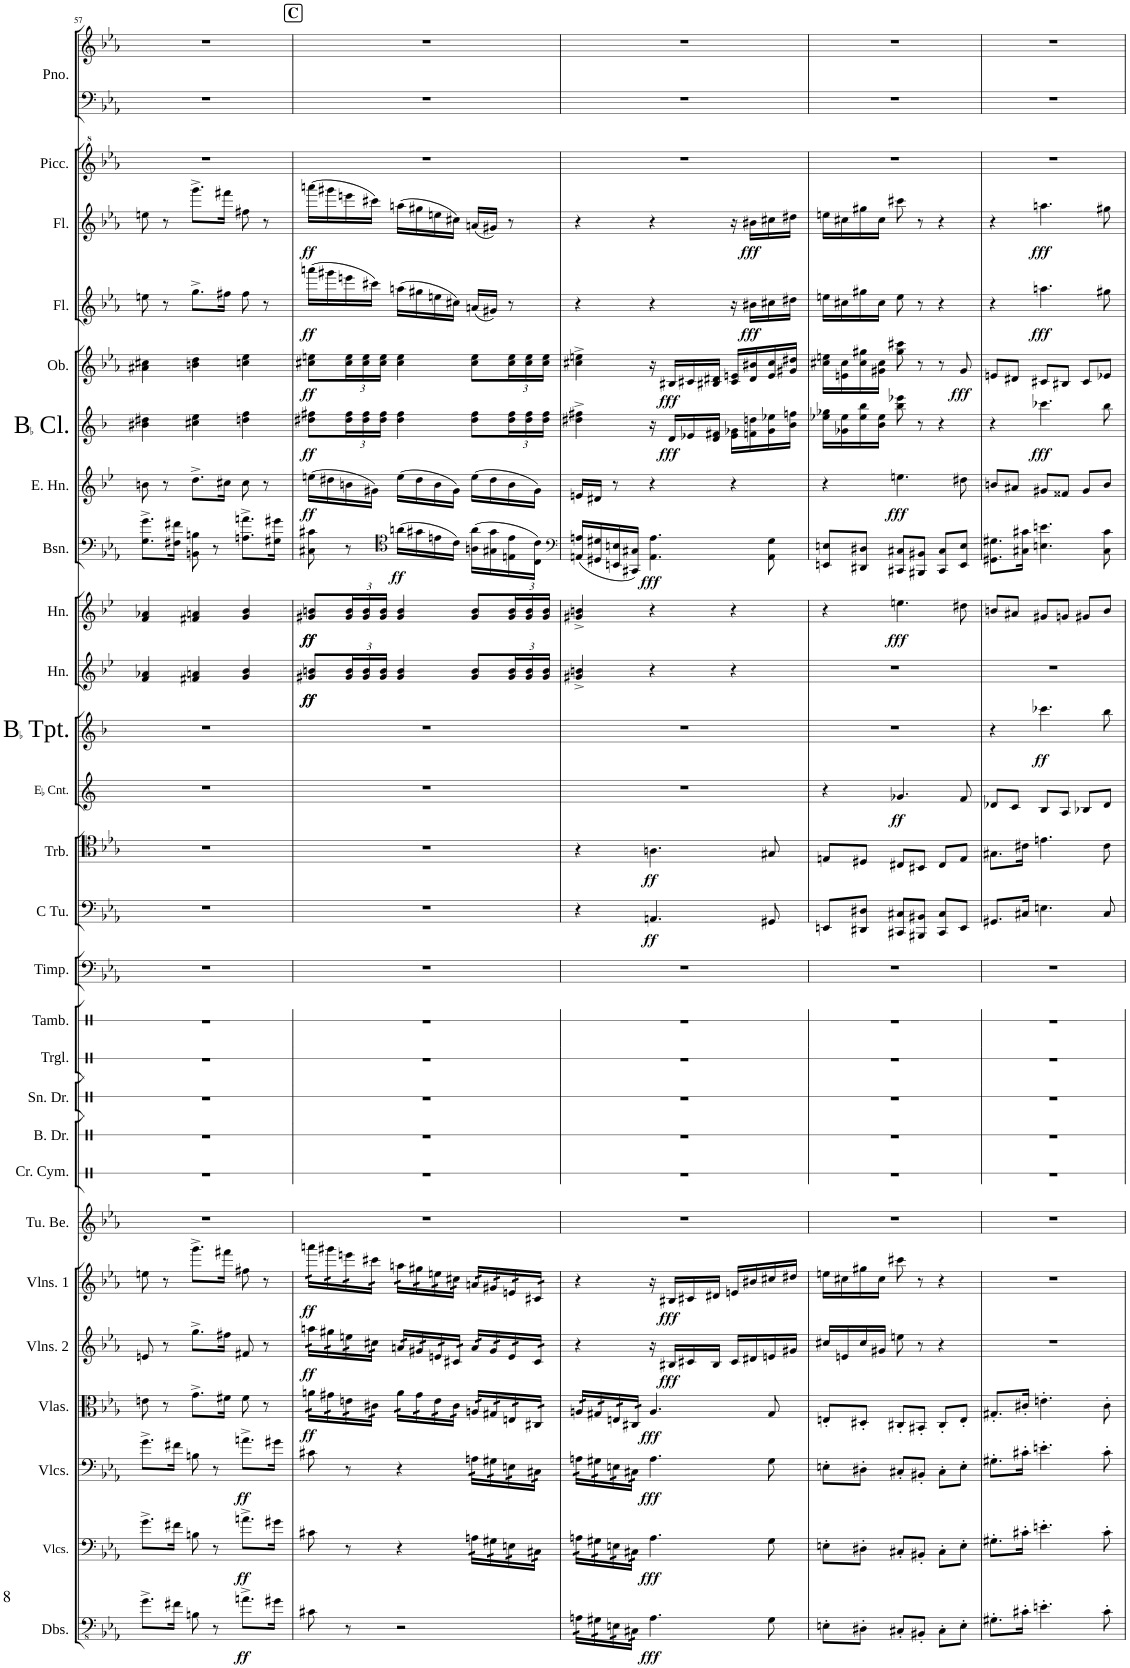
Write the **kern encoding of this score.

**kern	**dynam	**kern	**dynam	**kern	**dynam	**kern	**dynam	**kern	**dynam	**kern	**dynam	**kern	**kern	**kern	**kern	**kern	**kern	**kern	**kern	**dynam	**kern	**dynam	**kern	**dynam	**kern	**dynam	**kern	**dynam	**kern	**dynam	**kern	**dynam	**kern	**dynam	**kern	**dynam	**kern	**dynam	**kern	**dynam	**kern	**dynam	**kern	**kern	**kern
*part27	*part27	*part26	*part26	*part25	*part25	*part24	*part24	*part23	*part23	*part22	*part22	*part21	*part20	*part19	*part18	*part17	*part16	*part15	*part14	*part14	*part13	*part13	*part12	*part12	*part11	*part11	*part10	*part10	*part9	*part9	*part8	*part8	*part7	*part7	*part6	*part6	*part5	*part5	*part4	*part4	*part3	*part3	*part2	*part1	*part1
*staff28	*staff28	*staff27	*staff27	*staff26	*staff26	*staff25	*staff25	*staff24	*staff24	*staff23	*staff23	*staff22	*staff21	*staff20	*staff19	*staff18	*staff17	*staff16	*staff15	*staff15	*staff14	*staff14	*staff13	*staff13	*staff12	*staff12	*staff11	*staff11	*staff10	*staff10	*staff9	*staff9	*staff8	*staff8	*staff7	*staff7	*staff6	*staff6	*staff5	*staff5	*staff4	*staff4	*staff3	*staff2	*staff1
*I"Double Basses	*	*I"Violoncellos	*	*I"Violoncellos	*	*I"Violas	*	*I"Violins 2	*	*I"Violins 1	*	*I"Tubular Bells	*I"Crash Cymbal	*I"Bass Drum	*I"Snare Drum	*I"Triangle	*I"Tambourine	*I"Timpani	*I"C Tuba	*	*I"Trombone	*	*I"EaccidentalFlat Cornet	*	*I"BaccidentalFlat Trumpet	*	*I"Horn	*	*I"Horn	*	*I"Bassoon	*	*I"English Horn	*	*I"BaccidentalFlat Clarinet	*	*I"Oboe	*	*I"Flute	*	*I"Flute	*	*I"Piccolo	*I"Piano	*
*I'Dbs.	*	*I'Vlcs.	*	*I'Vlcs.	*	*I'Vlas.	*	*I'Vlns. 2	*	*I'Vlns. 1	*	*I'Tu. Be.	*I'Cr. Cym.	*I'B. Dr.	*I'Sn. Dr.	*I'Trgl.	*I'Tamb.	*I'Timp.	*I'C Tu.	*	*I'Trb.	*	*I'EaccidentalFlat Cnt.	*	*I'BaccidentalFlat Tpt.	*	*I'Hn.	*	*I'Hn.	*	*I'Bsn.	*	*I'E. Hn.	*	*I'BaccidentalFlat Cl.	*	*I'Ob.	*	*I'Fl.	*	*I'Fl.	*	*I'Picc.	*I'Pno.	*
!!LO:PB:g=z
*clefFv4	*	*clefF4	*	*clefF4	*	*clefC3	*	*clefG2	*	*clefG2	*	*clefG2	*clefX	*clefX	*clefX	*clefX	*clefX	*clefF4	*clefF4	*	*clefC4	*	*clefG2	*	*clefG2	*	*clefG2	*	*clefG2	*	*clefF4	*	*clefG2	*	*clefG2	*	*clefG2	*	*clefG2	*	*clefG2	*	*clefG^2	*clefF4	*clefG2
*	*	*	*	*	*	*	*	*	*	*	*	*	*	*	*	*	*	*	*	*	*	*	*Trd-2c-3	*	*Trd1c2	*	*Trd4c7	*	*Trd4c7	*	*	*	*Trd4c7	*	*Trd1c2	*	*	*	*	*	*	*	*Trd-7c-12	*	*
*k[b-e-a-]	*	*k[b-e-a-]	*	*k[b-e-a-]	*	*k[b-e-a-]	*	*k[b-e-a-]	*	*k[b-e-a-]	*	*k[b-e-a-]	*k[]	*k[]	*k[]	*k[]	*k[]	*k[b-e-a-]	*k[b-e-a-]	*	*k[b-e-a-]	*	*k[]	*	*k[b-]	*	*k[b-e-]	*	*k[b-e-]	*	*k[b-e-a-]	*	*k[b-e-]	*	*k[b-]	*	*k[b-e-a-]	*	*k[b-e-a-]	*	*k[b-e-a-]	*	*k[b-e-a-]	*k[b-e-a-]	*k[b-e-a-]
*M3/4	*	*M3/4	*	*M3/4	*	*M3/4	*	*M3/4	*	*M3/4	*	*M3/4	*M3/4	*M3/4	*M3/4	*M3/4	*M3/4	*M3/4	*M3/4	*	*M3/4	*	*M3/4	*	*M3/4	*	*M3/4	*	*M3/4	*	*M3/4	*	*M3/4	*	*M3/4	*	*M3/4	*	*M3/4	*	*M3/4	*	*M3/4	*M3/4	*M3/4
=57	=57	=57	=57	=57	=57	=57	=57	=57	=57	=57	=57	=57	=57	=57	=57	=57	=57	=57	=57	=57	=57	=57	=57	=57	=57	=57	=57	=57	=57	=57	=57	=57	=57	=57	=57	=57	=57	=57	=57	=57	=57	=57	=57	=57	=57
8.G^\L	.	8.g^\L	.	8.g^\L	.	8en\	.	8en/	.	8een\	.	2.r	2.r	2.r	2.r	2.r	2.r	2.r	2.r	.	2.r	.	2.r	.	2.r	.	4f/ 4a-X/	.	4f/ 4a-X/	.	8.G\^ 8.g\^L	.	8bn\	.	4b#X\ 4dd#X\	.	4a#X\ 4cc#X\	.	8een\	.	8een\	.	2.r	2.r	2.r
.	.	.	.	.	.	8r	.	8r	.	8r	.	.	.	.	.	.	.	.	.	.	.	.	.	.	.	.	.	.	.	.	.	.	8r	.	.	.	.	.	8r	.	8r	.	.	.	.
16F#X\Jk	.	16f#X\Jk	.	16f#X\Jk	.	.	.	.	.	.	.	.	.	.	.	.	.	.	.	.	.	.	.	.	.	.	.	.	.	.	16F#X\ 16f#X\Jk	.	.	.	.	.	.	.	.	.	.	.	.	.	.
8BBn\	.	8Bn\	.	8Bn\	.	8.g^\L	.	8.gg^\L	.	8.ggg^\L	.	.	.	.	.	.	.	.	.	.	.	.	.	.	.	.	4f#X/ 4an/	.	4f#X/ 4an/	.	8BBn\ 8Bn\	.	8.dd^\L	.	4cc#X\ 4ee\	.	4bn\ 4dd\	.	8.gg^\L	.	8.ggg^\L	.	.	.	.
8r	.	8r	.	8r	.	.	.	.	.	.	.	.	.	.	.	.	.	.	.	.	.	.	.	.	.	.	.	.	.	.	8r	.	.	.	.	.	.	.	.	.	.	.	.	.	.
.	.	.	.	.	.	16f#X\Jk	.	16ff#X\Jk	.	16fff#X\Jk	.	.	.	.	.	.	.	.	.	.	.	.	.	.	.	.	.	.	.	.	.	.	16cc#X\Jk	.	.	.	.	.	16ff#X\Jk	.	16fff#X\Jk	.	.	.	.
!	!LO:DY:b	!	!LO:DY:b	!	!LO:DY:b	!	!	!	!	!	!	!	!	!	!	!	!	!	!	!	!	!	!	!	!	!	!	!	!	!	!	!	!	!	!	!	!	!	!	!	!	!	!	!	!
8.An^\L	ff	8.an^\L	ff	8.an^\L	ff	8f#\	.	8f#X/	.	8ff#X\	.	.	.	.	.	.	.	.	.	.	.	.	.	.	.	.	4g/ 4b-/	.	4g/ 4b-/	.	8.An\^ 8.an\^L	.	8cc#\	.	4ddn\ 4ff\	.	4ccn\ 4ee-\	.	8ff#\	.	8ff#X\	.	.	.	.
.	.	.	.	.	.	8r	.	8r	.	8r	.	.	.	.	.	.	.	.	.	.	.	.	.	.	.	.	.	.	.	.	.	.	8r	.	.	.	.	.	8r	.	8r	.	.	.	.
16G#X\Jk	.	16g#X\Jk	.	16g#X\Jk	.	.	.	.	.	.	.	.	.	.	.	.	.	.	.	.	.	.	.	.	.	.	.	.	.	.	16G#X\ 16g#X\Jk	.	.	.	.	.	.	.	.	.	.	.	.	.	.
=58	=58	=58	=58	=58	=58	=58	=58	=58	=58	=58	=58	=58	=58	=58	=58	=58	=58	=58	=58	=58	=58	=58	=58	=58	=58	=58	=58	=58	=58	=58	=58	=58	=58	=58	=58	=58	=58	=58	=58	=58	=58	=58	=58	=58	=58
!!LO:REH:place=s1:a:B:cj:fs=14:t=C
!	!	!	!	!	!	!	!LO:DY:b	!	!LO:DY:b	!	!LO:DY:b	!	!	!	!	!	!	!	!	!	!	!	!	!	!	!	!	!LO:DY:b	!	!	!	!	!	!	!	!	!	!	!	!	!	!	!	!	!
!	!	!	!	!	!	!	!	!	!	!	!	!	!	!	!	!	!	!	!	!	!	!	!	!	!	!	!	!LO:DY:n=1:b	!	!LO:DY:b	!	!	!	!	!	!	!	!	!	!	!	!	!	!	!
!	!	!	!	!	!	!	!	!	!	!	!	!	!	!	!	!	!	!	!	!	!	!	!	!	!	!	!	!	!	!LO:DY:n=1:b	!	!	!	!LO:DY:b	!	!LO:DY:b	!	!LO:DY:b	!	!LO:DY:b	!	!LO:DY:b	!	!	!
*	*	*	*	*	*	*tremolo	*	*	*	*	*	*	*	*	*	*	*	*	*	*	*	*	*	*	*	*	*	*	*	*	*	*	*	*	*	*	*	*	*	*	*	*	*	*	*
*	*	*	*	*	*	*	*	*tremolo	*	*	*	*	*	*	*	*	*	*	*	*	*	*	*	*	*	*	*	*	*	*	*	*	*	*	*	*	*	*	*	*	*	*	*	*	*
*	*	*	*	*	*	*	*	*	*	*tremolo	*	*	*	*	*	*	*	*	*	*	*	*	*	*	*	*	*	*	*	*	*	*	*	*	*	*	*	*	*	*	*	*	*	*	*
8C#X\	.	8c#X\	.	8c#X\	.	32an\LLL	ff	32aan\LLL	ff	32aaan\LLL	ff	2.r	2.r	2.r	2.r	2.r	2.r	2.r	2.r	.	2.r	.	2.r	.	2.r	.	8g#X/ 8bn/L	ff ff	8g#X/ 8bn/L	ff ff	8C#X\ 8c#X\	.	(16een\LL	ff	8dd#X\ 8ff#X\L	ff	8cc#X\ 8een\L	ff	(16aaan\LL	ff	(16aaan\LL	ff	2.r	2.r	2.r
.	.	.	.	.	.	32an\	.	32aan\	.	32aaan\	.	.	.	.	.	.	.	.	.	.	.	.	.	.	.	.	.	.	.	.	.	.	.	.	.	.	.	.	.	.	.	.	.	.	.
.	.	.	.	.	.	32g#X\	.	32gg#X\	.	32ggg#X\	.	.	.	.	.	.	.	.	.	.	.	.	.	.	.	.	.	.	.	.	.	.	16dd#X\	.	.	.	.	.	16ggg#X\	.	16ggg#X\	.	.	.	.
.	.	.	.	.	.	32g#X\	.	32gg#X\	.	32ggg#X\	.	.	.	.	.	.	.	.	.	.	.	.	.	.	.	.	.	.	.	.	.	.	.	.	.	.	.	.	.	.	.	.	.	.	.
*	*	*	*	*	*	*	*	*	*	*	*	*	*	*	*	*	*	*	*	*	*	*	*	*	*	*	*Xbrackettup	*	*Xbrackettup	*	*	*	*	*	*Xbrackettup	*	*Xbrackettup	*	*	*	*	*	*	*	*
8r	.	8r	.	8r	.	32en\	.	32een\	.	32eeen\	.	.	.	.	.	.	.	.	.	.	.	.	.	.	.	.	24g#/ 24b/L	.	24g#/ 24b/L	.	8r	.	16bn\	.	24dd#\ 24ff#\L	.	24cc#\ 24ee\L	.	16eeen\	.	16eeen\	.	.	.	.
.	.	.	.	.	.	32en\	.	32een\	.	32eeen\	.	.	.	.	.	.	.	.	.	.	.	.	.	.	.	.	.	.	.	.	.	.	.	.	.	.	.	.	.	.	.	.	.	.	.
.	.	.	.	.	.	.	.	.	.	.	.	.	.	.	.	.	.	.	.	.	.	.	.	.	.	.	24g#/ 24b/	.	24g#/ 24b/	.	.	.	.	.	24dd#\ 24ff#\	.	24cc#\ 24ee\	.	.	.	.	.	.	.	.
.	.	.	.	.	.	32c#X\	.	32cc#X\	.	32ccc#X\	.	.	.	.	.	.	.	.	.	.	.	.	.	.	.	.	.	.	.	.	.	.	16g#X\JJ)	.	.	.	.	.	16ccc#X\JJ)	.	16ccc#X\JJ)	.	.	.	.
.	.	.	.	.	.	.	.	.	.	.	.	.	.	.	.	.	.	.	.	.	.	.	.	.	.	.	24g#/ 24b/JJ	.	24g#/ 24b/JJ	.	.	.	.	.	24dd#\ 24ff#\JJ	.	24cc#\ 24ee\JJ	.	.	.	.	.	.	.	.
.	.	.	.	.	.	32c#X\JJJ	.	32cc#X\JJJ	.	32ccc#X\JJJ	.	.	.	.	.	.	.	.	.	.	.	.	.	.	.	.	.	.	.	.	.	.	.	.	.	.	.	.	.	.	.	.	.	.	.
*	*	*	*	*	*	*	*	*	*	*	*	*	*	*	*	*	*	*	*	*	*	*	*	*	*	*	*	*	*	*	*clefC4	*	*	*	*	*	*	*	*	*	*	*	*	*	*
!	!	!	!	!	!	!	!	!	!	!	!	!	!	!	!	!	!	!	!	!	!	!	!	!	!	!	!	!	!	!	!	!LO:DY:b	!	!	!	!	!	!	!	!	!	!	!	!	!
2r	.	4r	.	4r	.	32a\LLL	.	32an/LLL	.	32aan\LLL	.	.	.	.	.	.	.	.	.	.	.	.	.	.	.	.	4g#/ 4b/	.	4g#/ 4b/	.	(16an\LL	ff	(16ee\LL	.	4dd#\ 4ff#\	.	4cc#\ 4ee\	.	(16aan\LL	.	(16aan\LL	.	.	.	.
.	.	.	.	.	.	32a\	.	32an/	.	32aan\	.	.	.	.	.	.	.	.	.	.	.	.	.	.	.	.	.	.	.	.	.	.	.	.	.	.	.	.	.	.	.	.	.	.	.
.	.	.	.	.	.	32g#\	.	32g#X/	.	32gg#X\	.	.	.	.	.	.	.	.	.	.	.	.	.	.	.	.	.	.	.	.	16g#X\	.	16dd#\	.	.	.	.	.	16gg#X\	.	16gg#X\	.	.	.	.
.	.	.	.	.	.	32g#\	.	32g#X/	.	32gg#X\	.	.	.	.	.	.	.	.	.	.	.	.	.	.	.	.	.	.	.	.	.	.	.	.	.	.	.	.	.	.	.	.	.	.	.
.	.	.	.	.	.	32e\	.	32en/	.	32een\	.	.	.	.	.	.	.	.	.	.	.	.	.	.	.	.	.	.	.	.	16en\	.	16b\	.	.	.	.	.	16een\	.	16een\	.	.	.	.
.	.	.	.	.	.	32e\	.	32en/	.	32een\	.	.	.	.	.	.	.	.	.	.	.	.	.	.	.	.	.	.	.	.	.	.	.	.	.	.	.	.	.	.	.	.	.	.	.
.	.	.	.	.	.	32c#\	.	32c#X/	.	32cc#X\	.	.	.	.	.	.	.	.	.	.	.	.	.	.	.	.	.	.	.	.	16c#\JJ)	.	16g#\JJ)	.	.	.	.	.	16cc#X\JJ)	.	16cc#X\JJ)	.	.	.	.
.	.	.	.	.	.	32c#\JJJ	.	32c#X/JJJ	.	32cc#X\JJJ	.	.	.	.	.	.	.	.	.	.	.	.	.	.	.	.	.	.	.	.	.	.	.	.	.	.	.	.	.	.	.	.	.	.	.
*	*	*tremolo	*	*	*	*	*	*	*	*	*	*	*	*	*	*	*	*	*	*	*	*	*	*	*	*	*	*	*	*	*	*	*	*	*	*	*	*	*	*	*	*	*	*	*
*	*	*	*	*tremolo	*	*	*	*	*	*	*	*	*	*	*	*	*	*	*	*	*	*	*	*	*	*	*	*	*	*	*	*	*	*	*	*	*	*	*	*	*	*	*	*	*
.	.	32An\LLL	.	32An\LLL	.	32An/LLL	.	32a/LLL	.	32an/LLL	.	.	.	.	.	.	.	.	.	.	.	.	.	.	.	.	8g#/ 8b/L	.	8g#/ 8b/L	.	(16An\ 16a\LL	.	(16ee\LL	.	8dd#\ 8ff#\L	.	8cc#\ 8ee\L	.	(16an/LL	.	(16an/LL	.	.	.	.
.	.	32An\	.	32An\	.	32An/	.	32a/	.	32an/	.	.	.	.	.	.	.	.	.	.	.	.	.	.	.	.	.	.	.	.	.	.	.	.	.	.	.	.	.	.	.	.	.	.	.
.	.	32G#X\	.	32G#X\	.	32G#X/	.	32g#/	.	32g#X/	.	.	.	.	.	.	.	.	.	.	.	.	.	.	.	.	.	.	.	.	16G#X\ 16g#\	.	16dd#\	.	.	.	.	.	16g#X/JJ)	.	16g#X/JJ)	.	.	.	.
.	.	32G#X\	.	32G#X\	.	32G#X/	.	32g#/	.	32g#X/	.	.	.	.	.	.	.	.	.	.	.	.	.	.	.	.	.	.	.	.	.	.	.	.	.	.	.	.	.	.	.	.	.	.	.
.	.	32En\	.	32En\	.	32En/	.	32e/	.	32en/	.	.	.	.	.	.	.	.	.	.	.	.	.	.	.	.	24g#/ 24b/L	.	24g#/ 24b/L	.	16En\ 16e\	.	16b\	.	24dd#\ 24ff#\L	.	24cc#\ 24ee\L	.	8r	.	8r	.	.	.	.
.	.	32En\	.	32En\	.	32En/	.	32e/	.	32en/	.	.	.	.	.	.	.	.	.	.	.	.	.	.	.	.	.	.	.	.	.	.	.	.	.	.	.	.	.	.	.	.	.	.	.
.	.	.	.	.	.	.	.	.	.	.	.	.	.	.	.	.	.	.	.	.	.	.	.	.	.	.	24g#/ 24b/	.	24g#/ 24b/	.	.	.	.	.	24dd#\ 24ff#\	.	24cc#\ 24ee\	.	.	.	.	.	.	.	.
.	.	32C#X\	.	32C#X\	.	32C#X/	.	32c#/	.	32c#X/	.	.	.	.	.	.	.	.	.	.	.	.	.	.	.	.	.	.	.	.	16C#\ 16c#\JJ)	.	16g#\JJ)	.	.	.	.	.	.	.	.	.	.	.	.
.	.	.	.	.	.	.	.	.	.	.	.	.	.	.	.	.	.	.	.	.	.	.	.	.	.	.	24g#/ 24b/JJ	.	24g#/ 24b/JJ	.	.	.	.	.	24dd#\ 24ff#\JJ	.	24cc#\ 24ee\JJ	.	.	.	.	.	.	.	.
.	.	32C#X\JJJ	.	32C#X\JJJ	.	32C#X/JJJ	.	32c#/JJJ	.	32c#X/JJJ	.	.	.	.	.	.	.	.	.	.	.	.	.	.	.	.	.	.	.	.	.	.	.	.	.	.	.	.	.	.	.	.	.	.	.
*	*	*	*	*	*	*	*	*	*	*Xtremolo	*	*	*	*	*	*	*	*	*	*	*	*	*	*	*	*	*	*	*	*	*	*	*	*	*	*	*	*	*	*	*	*	*	*	*
*	*	*	*	*	*	*	*	*Xtremolo	*	*	*	*	*	*	*	*	*	*	*	*	*	*	*	*	*	*	*	*	*	*	*	*	*	*	*	*	*	*	*	*	*	*	*	*	*
=59	=59	=59	=59	=59	=59	=59	=59	=59	=59	=59	=59	=59	=59	=59	=59	=59	=59	=59	=59	=59	=59	=59	=59	=59	=59	=59	=59	=59	=59	=59	=59	=59	=59	=59	=59	=59	=59	=59	=59	=59	=59	=59	=59	=59	=59
*	*	*	*	*	*	*	*	*	*	*	*	*	*	*	*	*	*	*	*	*	*	*	*	*	*	*	*	*	*	*	*clefF4	*	*	*	*	*	*	*	*	*	*	*	*	*	*
*tremolo	*	*	*	*	*	*	*	*	*	*	*	*	*	*	*	*	*	*	*	*	*	*	*	*	*	*	*	*	*	*	*	*	*	*	*	*	*	*	*	*	*	*	*	*	*
32AAn\LLL	.	32An\LLL	.	32An\LLL	.	32An/LLL	.	4r	.	4r	.	2.r	2.r	2.r	2.r	2.r	2.r	2.r	4r	.	4r	.	2.r	.	2.r	.	4g#X/^ 4bn/^	.	4g#X/^ 4bn/^	.	(16AAn/ 16An/LL	.	16en/LL	.	4dd#X\^ 4ff#X\^	.	4cc#X\^ 4een\^	.	4r	.	4r	.	2.r	2.r	2.r
32AAn\	.	32An\	.	32An\	.	32An/	.	.	.	.	.	.	.	.	.	.	.	.	.	.	.	.	.	.	.	.	.	.	.	.	.	.	.	.	.	.	.	.	.	.	.	.	.	.	.
32GG#X\	.	32G#X\	.	32G#X\	.	32G#X/	.	.	.	.	.	.	.	.	.	.	.	.	.	.	.	.	.	.	.	.	.	.	.	.	16GG#X/ 16G#X/	.	16d#X/JJ	.	.	.	.	.	.	.	.	.	.	.	.
32GG#X\	.	32G#X\	.	32G#X\	.	32G#X/	.	.	.	.	.	.	.	.	.	.	.	.	.	.	.	.	.	.	.	.	.	.	.	.	.	.	.	.	.	.	.	.	.	.	.	.	.	.	.
32EEn\	.	32En\	.	32En\	.	32En/	.	.	.	.	.	.	.	.	.	.	.	.	.	.	.	.	.	.	.	.	.	.	.	.	16EEn/ 16En/	.	8r	.	.	.	.	.	.	.	.	.	.	.	.
32EEn\	.	32En\	.	32En\	.	32En/	.	.	.	.	.	.	.	.	.	.	.	.	.	.	.	.	.	.	.	.	.	.	.	.	.	.	.	.	.	.	.	.	.	.	.	.	.	.	.
32CC#X\	.	32C#X\	.	32C#X\	.	32C#X/	.	.	.	.	.	.	.	.	.	.	.	.	.	.	.	.	.	.	.	.	.	.	.	.	16CC#X/ 16C#X/JJ)	.	.	.	.	.	.	.	.	.	.	.	.	.	.
32CC#X\JJJ	.	32C#X\JJJ	.	32C#X\JJJ	.	32C#X/JJJ	.	.	.	.	.	.	.	.	.	.	.	.	.	.	.	.	.	.	.	.	.	.	.	.	.	.	.	.	.	.	.	.	.	.	.	.	.	.	.
*	*	*	*	*	*	*Xtremolo	*	*	*	*	*	*	*	*	*	*	*	*	*	*	*	*	*	*	*	*	*	*	*	*	*	*	*	*	*	*	*	*	*	*	*	*	*	*	*
*	*	*	*	*Xtremolo	*	*	*	*	*	*	*	*	*	*	*	*	*	*	*	*	*	*	*	*	*	*	*	*	*	*	*	*	*	*	*	*	*	*	*	*	*	*	*	*	*
*	*	*Xtremolo	*	*	*	*	*	*	*	*	*	*	*	*	*	*	*	*	*	*	*	*	*	*	*	*	*	*	*	*	*	*	*	*	*	*	*	*	*	*	*	*	*	*	*
*Xtremolo	*	*	*	*	*	*	*	*	*	*	*	*	*	*	*	*	*	*	*	*	*	*	*	*	*	*	*	*	*	*	*	*	*	*	*	*	*	*	*	*	*	*	*	*	*
!	!LO:DY:b	!	!LO:DY:b	!	!LO:DY:b	!	!LO:DY:b	!	!	!	!	!	!	!	!	!	!	!	!	!LO:DY:b	!	!LO:DY:b	!	!	!	!	!	!	!	!	!	!LO:DY:b	!	!	!	!	!	!	!	!	!	!	!	!	!
4.AA\	fff	4.A\	fff	4.A\	fff	4.A/	fff	16r	.	16r	.	.	.	.	.	.	.	.	4.AAn/	ff	4.An\	ff	.	.	.	.	4r	.	4r	.	4.AA\ 4.A\	fff	4r	.	16r	.	16r	.	4r	.	4r	.	.	.	.
!	!	!	!	!	!	!	!	!	!LO:DY:b	!	!LO:DY:b	!	!	!	!	!	!	!	!	!	!	!	!	!	!	!	!	!	!	!	!	!	!	!	!	!LO:DY:b	!	!LO:DY:b	!	!	!	!	!	!	!
.	.	.	.	.	.	.	.	16B#X/LL	fff	16B#X/LL	fff	.	.	.	.	.	.	.	.	.	.	.	.	.	.	.	.	.	.	.	.	.	.	.	16d/LL	fff	16B#X/LL	fff	.	.	.	.	.	.	.
.	.	.	.	.	.	.	.	16c#X/	.	16c#X/	.	.	.	.	.	.	.	.	.	.	.	.	.	.	.	.	.	.	.	.	.	.	.	.	16e-X/	.	16c#X/	.	.	.	.	.	.	.	.
.	.	.	.	.	.	.	.	16B#/JJ	.	16d#X/JJ	.	.	.	.	.	.	.	.	.	.	.	.	.	.	.	.	.	.	.	.	.	.	.	.	16d/ 16f#X/JJ	.	16B#X/ 16d#X/JJ	.	.	.	.	.	.	.	.
.	.	.	.	.	.	.	.	16c#/LL	.	16en/LL	.	.	.	.	.	.	.	.	.	.	.	.	.	.	.	.	4r	.	4r	.	.	.	4r	.	16e-\ 16g-X\LL	.	16c#/ 16en/LL	.	16r	.	16r	.	.	.	.
!	!	!	!	!	!	!	!	!	!	!	!	!	!	!	!	!	!	!	!	!	!	!	!	!	!	!	!	!	!	!	!	!	!	!	!	!	!	!	!	!LO:DY:b	!	!LO:DY:b	!	!	!
.	.	.	.	.	.	.	.	16d#X/	.	16b#X/	.	.	.	.	.	.	.	.	.	.	.	.	.	.	.	.	.	.	.	.	.	.	.	.	16fn\ 16ddn\	.	16d#/ 16b#X/	.	16b#X\LL	fff	16b#X\LL	fff	.	.	.
8GG#\	.	8G#\	.	8G#\	.	8G#/	.	16en/	.	16cc#X/	.	.	.	.	.	.	.	.	8GG#X/	.	8G#X/	.	.	.	.	.	.	.	.	.	8AA\ 8G#\	.	.	.	16g-\ 16ee-X\	.	16e/ 16cc#/	.	16cc#X\	.	16cc#X\	.	.	.	.
.	.	.	.	.	.	.	.	16g#X/JJ	.	16dd#X/JJ	.	.	.	.	.	.	.	.	.	.	.	.	.	.	.	.	.	.	.	.	.	.	.	.	16b-\ 16ffn\JJ	.	16g#X/ 16dd#X/JJ	.	16dd#X\JJ	.	16dd#X\JJ	.	.	.	.
=60	=60	=60	=60	=60	=60	=60	=60	=60	=60	=60	=60	=60	=60	=60	=60	=60	=60	=60	=60	=60	=60	=60	=60	=60	=60	=60	=60	=60	=60	=60	=60	=60	=60	=60	=60	=60	=60	=60	=60	=60	=60	=60	=60	=60	=60
8EEn'\L	.	8En'\L	.	8En'\L	.	8En'/L	.	16cc#X/LL	.	16een\LL	.	2.r	2.r	2.r	2.r	2.r	2.r	2.r	8EEn/L	.	8En/L	.	4r	.	2.r	.	2.r	.	4r	.	8EEn/ 8En/L	.	4r	.	16ee-X\ 16gg-X\LL	.	16cc#X\ 16een\LL	.	16een\LL	.	16een\LL	.	2.r	2.r	2.r
.	.	.	.	.	.	.	.	16en/	.	16cc#X\	.	.	.	.	.	.	.	.	.	.	.	.	.	.	.	.	.	.	.	.	.	.	.	.	16g-X\ 16ee-\	.	16en\ 16cc#\	.	16cc#X\	.	16cc#X\	.	.	.	.
8DD#X'\J	.	8D#X'\J	.	8D#X'\J	.	8D#X'/J	.	16cc#/	.	16gg#X\	.	.	.	.	.	.	.	.	8DD#X/ 8D#X/J	.	8D#X/J	.	.	.	.	.	.	.	.	.	8DD#X/ 8D#X/J	.	.	.	16ee-\ 16bb-\	.	16cc#\ 16gg#X\	.	16gg#X\	.	16gg#X\	.	.	.	.
.	.	.	.	.	.	.	.	16g#X/JJ	.	16cc#\JJ	.	.	.	.	.	.	.	.	.	.	.	.	.	.	.	.	.	.	.	.	.	.	.	.	16b-\ 16ee-\JJ	.	16g#X\ 16cc#\JJ	.	16cc#\JJ	.	16cc#\JJ	.	.	.	.
!	!	!	!	!	!	!	!	!	!	!	!	!	!	!	!	!	!	!	!	!	!	!	!	!LO:DY:b	!	!	!	!	!	!LO:DY:b	!	!	!	!LO:DY:b	!	!	!	!	!	!	!	!	!	!	!
8CC#X'/L	.	8C#X'/L	.	8C#X'/L	.	8C#X'/L	.	8een\	.	8ccc#X\	.	.	.	.	.	.	.	.	8CC#X/ 8C#X/L	.	8C#X/L	.	4.g-X/	ff	.	.	.	.	4.een\	fff	8CC#X/ 8C#X/L	.	4.een\	fff	8bb-\ 8eee-X\	.	8gg#\ 8ccc#X\	.	8ee\	.	8ccc#X\	.	.	.	.
8BBB#X'/J	.	8BB#X'/J	.	8BB#X'/J	.	8BB#X'/J	.	8r	.	8r	.	.	.	.	.	.	.	.	8BBB#X/ 8BB#X/J	.	8BB#X/J	.	.	.	.	.	.	.	.	.	8BBB#X/ 8BB#X/J	.	.	.	8r	.	8r	.	8r	.	8r	.	.	.	.
8CC#'\L	.	8C#'\L	.	8C#'\L	.	8C#'/L	.	4r	.	4r	.	.	.	.	.	.	.	.	8CC#/ 8C#/L	.	8C#/L	.	.	.	.	.	.	.	.	.	8CC#/ 8C#/L	.	.	.	4r	.	8r	.	4r	.	4r	.	.	.	.
!	!	!	!	!	!	!	!	!	!	!	!	!	!	!	!	!	!	!	!	!	!	!	!	!	!	!	!	!	!	!	!	!	!	!	!	!	!	!LO:DY:b	!	!	!	!	!	!	!
8EE'\J	.	8E'\J	.	8E'\J	.	8E'/J	.	.	.	.	.	.	.	.	.	.	.	.	8EE/J	.	8E/J	.	8f/	.	.	.	.	.	8dd#X\	.	8EE/ 8E/J	.	8dd#X\	.	.	.	8g#/	fff	.	.	.	.	.	.	.
=61	=61	=61	=61	=61	=61	=61	=61	=61	=61	=61	=61	=61	=61	=61	=61	=61	=61	=61	=61	=61	=61	=61	=61	=61	=61	=61	=61	=61	=61	=61	=61	=61	=61	=61	=61	=61	=61	=61	=61	=61	=61	=61	=61	=61	=61
8.GG#X'\L	.	8.G#X'\L	.	8.G#X'\L	.	8.G#X'/L	.	2.r	.	2.r	.	2.r	2.r	2.r	2.r	2.r	2.r	2.r	8.GG#X/L	.	8.G#X\L	.	8d-X/L	.	4r	.	2.r	.	8bn/L	.	8.GG#X\ 8.G#X\L	.	8bn/L	.	4r	.	8en/L	.	4r	.	4r	.	2.r	2.r	2.r
.	.	.	.	.	.	.	.	.	.	.	.	.	.	.	.	.	.	.	.	.	.	.	8c/J	.	.	.	.	.	8a#X/J	.	.	.	8a#X/J	.	.	.	8d#X/J	.	.	.	.	.	.	.	.
16C#X'\Jk	.	16c#X'\Jk	.	16c#X'\Jk	.	16c#X'/Jk	.	.	.	.	.	.	.	.	.	.	.	.	16C#X/Jk	.	16c#X\Jk	.	.	.	.	.	.	.	.	.	16C#X\ 16c#X\Jk	.	.	.	.	.	.	.	.	.	.	.	.	.	.
!	!	!	!	!	!	!	!	!	!	!	!	!	!	!	!	!	!	!	!	!	!	!	!	!	!	!LO:DY:b	!	!	!	!	!	!	!	!	!	!LO:DY:b	!	!	!	!LO:DY:b	!	!LO:DY:b	!	!	!
4.En'\	.	4.en'\	.	4.en'\	.	4.en'\	.	.	.	.	.	.	.	.	.	.	.	.	4.En\	.	4.en\	.	8B/L	.	4.ccc-X\	ff	.	.	8g#X/L	.	4.En\ 4.en\	.	8g#X/L	.	4.ccc-X\	fff	8c#X/L	.	4.aan\	fff	4.aan\	fff	.	.	.
.	.	.	.	.	.	.	.	.	.	.	.	.	.	.	.	.	.	.	.	.	.	.	8A/J	.	.	.	.	.	8gn/J	.	.	.	8f##X/J	.	.	.	8B#X/J	.	.	.	.	.	.	.	.
.	.	.	.	.	.	.	.	.	.	.	.	.	.	.	.	.	.	.	.	.	.	.	8B-X/L	.	.	.	.	.	8g#X/L	.	.	.	8g#/L	.	.	.	8c#/L	.	.	.	.	.	.	.	.
8C#'\	.	8c#'\	.	8c#'\	.	8c#'\	.	.	.	.	.	.	.	.	.	.	.	.	8C#/	.	8c#\	.	8d-/J	.	8bb-\	.	.	.	8b/J	.	8C#\ 8c#\	.	8b/J	.	8bb-\	.	8e-X/J	.	8gg#X\	.	8gg#X\	.	.	.	.
=	=	=	=	=	=	=	=	=	=	=	=	=	=	=	=	=	=	=	=	=	=	=	=	=	=	=	=	=	=	=	=	=	=	=	=	=	=	=	=	=	=	=	=	=	=
*-	*-	*-	*-	*-	*-	*-	*-	*-	*-	*-	*-	*-	*-	*-	*-	*-	*-	*-	*-	*-	*-	*-	*-	*-	*-	*-	*-	*-	*-	*-	*-	*-	*-	*-	*-	*-	*-	*-	*-	*-	*-	*-	*-	*-	*-
